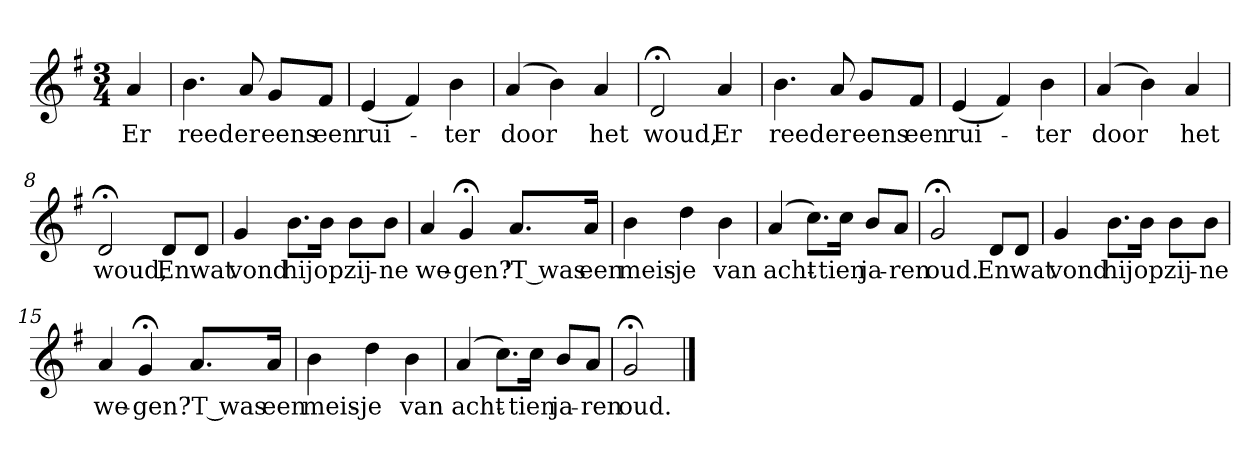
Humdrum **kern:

**kern	**text
*part1	*part1
*staff1	*staff1
*k[f#]	*
*G:	*
*M3/4	*
*MM120	*
=	=
4a	Er
=1	=1
4.b	reed
8a	er
8gL	eens
8f#J	een
=2	=2
(4e	rui-
4f#)	.
4b	-ter
=3	=3
(4a	door
4b)	.
4a	het
=4	=4
2d;<	woud,
4a	Er
=5	=5
4.b	reed
8a	er
8gL	eens
8f#J	een
=6	=6
(4e	rui-
4f#)	.
4b	-ter
=7	=7
(4a	door
4b)	.
4a	het
=8	=8
2d;<	woud,
8dL	En
8dJ	wat
=9	=9
4g	vond
8.bL	hij
16bJk	op
8bL	zij-
8bJ	-ne
=10	=10
4a	we-
4g;<	-gen?
8.aL	'T was
16aJk	een
=11	=11
4b	meis-
4dd	-je
4b	van
=12	=12
(4a	acht-
8.ccL)	.
16ccJk	-tien
8bL	ja-
8aJ	-ren
=13	=13
2g;<	oud.
8dL	En
8dJ	wat
=14	=14
4g	vond
8.bL	hij
16bJk	op
8bL	zij-
8bJ	-ne
=15	=15
4a	we-
4g;<	-gen?
8.aL	'T was
16aJk	een
=16	=16
4b	meis-
4dd	-je
4b	van
=17	=17
(4a	acht-
8.ccL)	.
16ccJk	-tien
8bL	ja-
8aJ	-ren
=18	=18
2g;<	oud.
==	==
*-	*-
